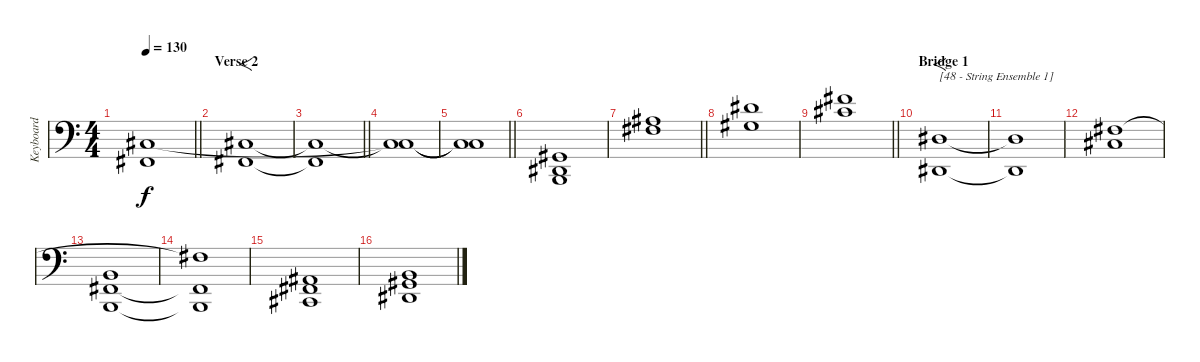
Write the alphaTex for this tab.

\track ("Keyboard" "Keyboard") {instrument pad2warm}
\staff {score}
\tuning (C3 G2 D2 A1 E1 B0) {hide}
\ts (4 4)
\tempo 130
\clef f4
\barLineRight lightlight
\ks c
(1.1 4.3).1{dy f} |
\section ("" "Verse 2")
(6.2 4.3).1{f} |
\barLineRight lightlight
(6.2{t} 4.3{t}).1 |
(1.1{t} 6.2{t}).1 |
\barLineRight lightlight
(1.1{t} 6.2{t}).1 |
(1.2 1.3 2.4).1 |
\barLineRight lightlight
(10.1 11.2).1 |
(15.1 13.2).1 |
\barLineRight lightlight
(18.1 18.2).1 |
\section ("" "Bridge 1")
(18.4 16.6).1{f txt "[48 - String Ensemble 1]" instrument stringensemble1} |
(18.4{t} 16.6{t}).1 |
(6.1 6.2).1 |
(4.2 4.3 2.4).1 |
(6.1{t} 4.3{t} 2.4{t}).1 |
(3.2 4.3 4.4).1 |
(4.2 6.3 6.4).1{volume 4}
